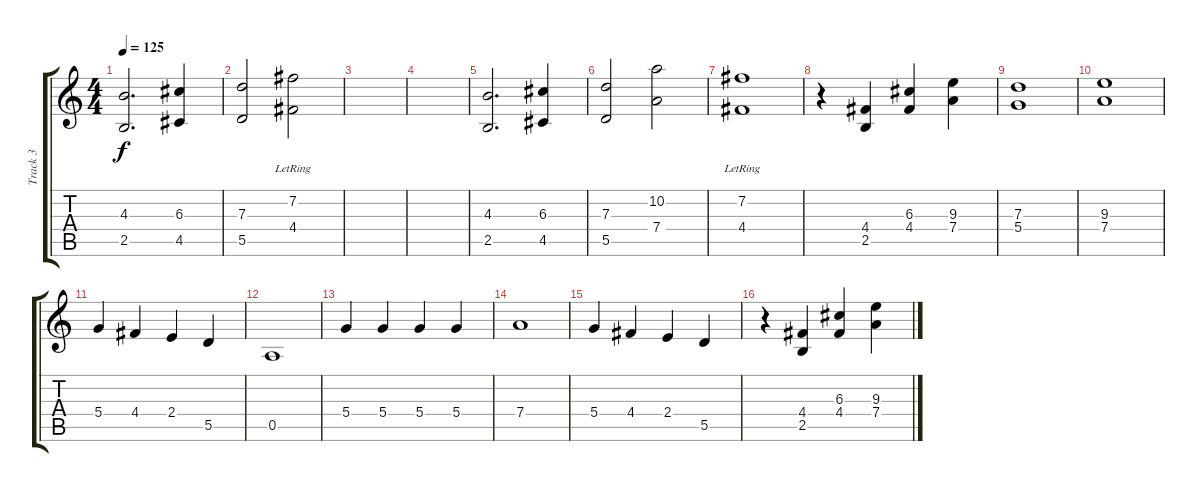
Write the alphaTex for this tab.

\track ("Track 3" "Track 3") {instrument acousticguitarsteel}
\staff {score tabs}
\tuning (E4 B3 G3 D3 A2 E2) {hide}
\ts (4 4)
\tempo 125
\clef g2
\ks c
(4.3 2.5).2{d dy f} (6.3 4.5).4 |
(7.3 5.5).2 (7.2{lr} 4.4{lr}).2 |
|
|
(4.3 2.5).2{d} (6.3 4.5).4 |
(7.3 5.5).2 (10.2 7.4).2 |
(7.2{lr} 4.4{lr}).1 |
r.4 (4.4 2.5).4 (6.3 4.4).4 (9.3 7.4).4 |
(7.3 5.4).1 |
(9.3 7.4).1 |
5.4.4 4.4.4 2.4.4 5.5.4 |
0.5.1 |
5.4.4 5.4.4 5.4.4 5.4.4 |
7.4.1 |
5.4.4 4.4.4 2.4.4 5.5.4 |
r.4 (4.4 2.5).4 (6.3 4.4).4 (9.3 7.4).4
